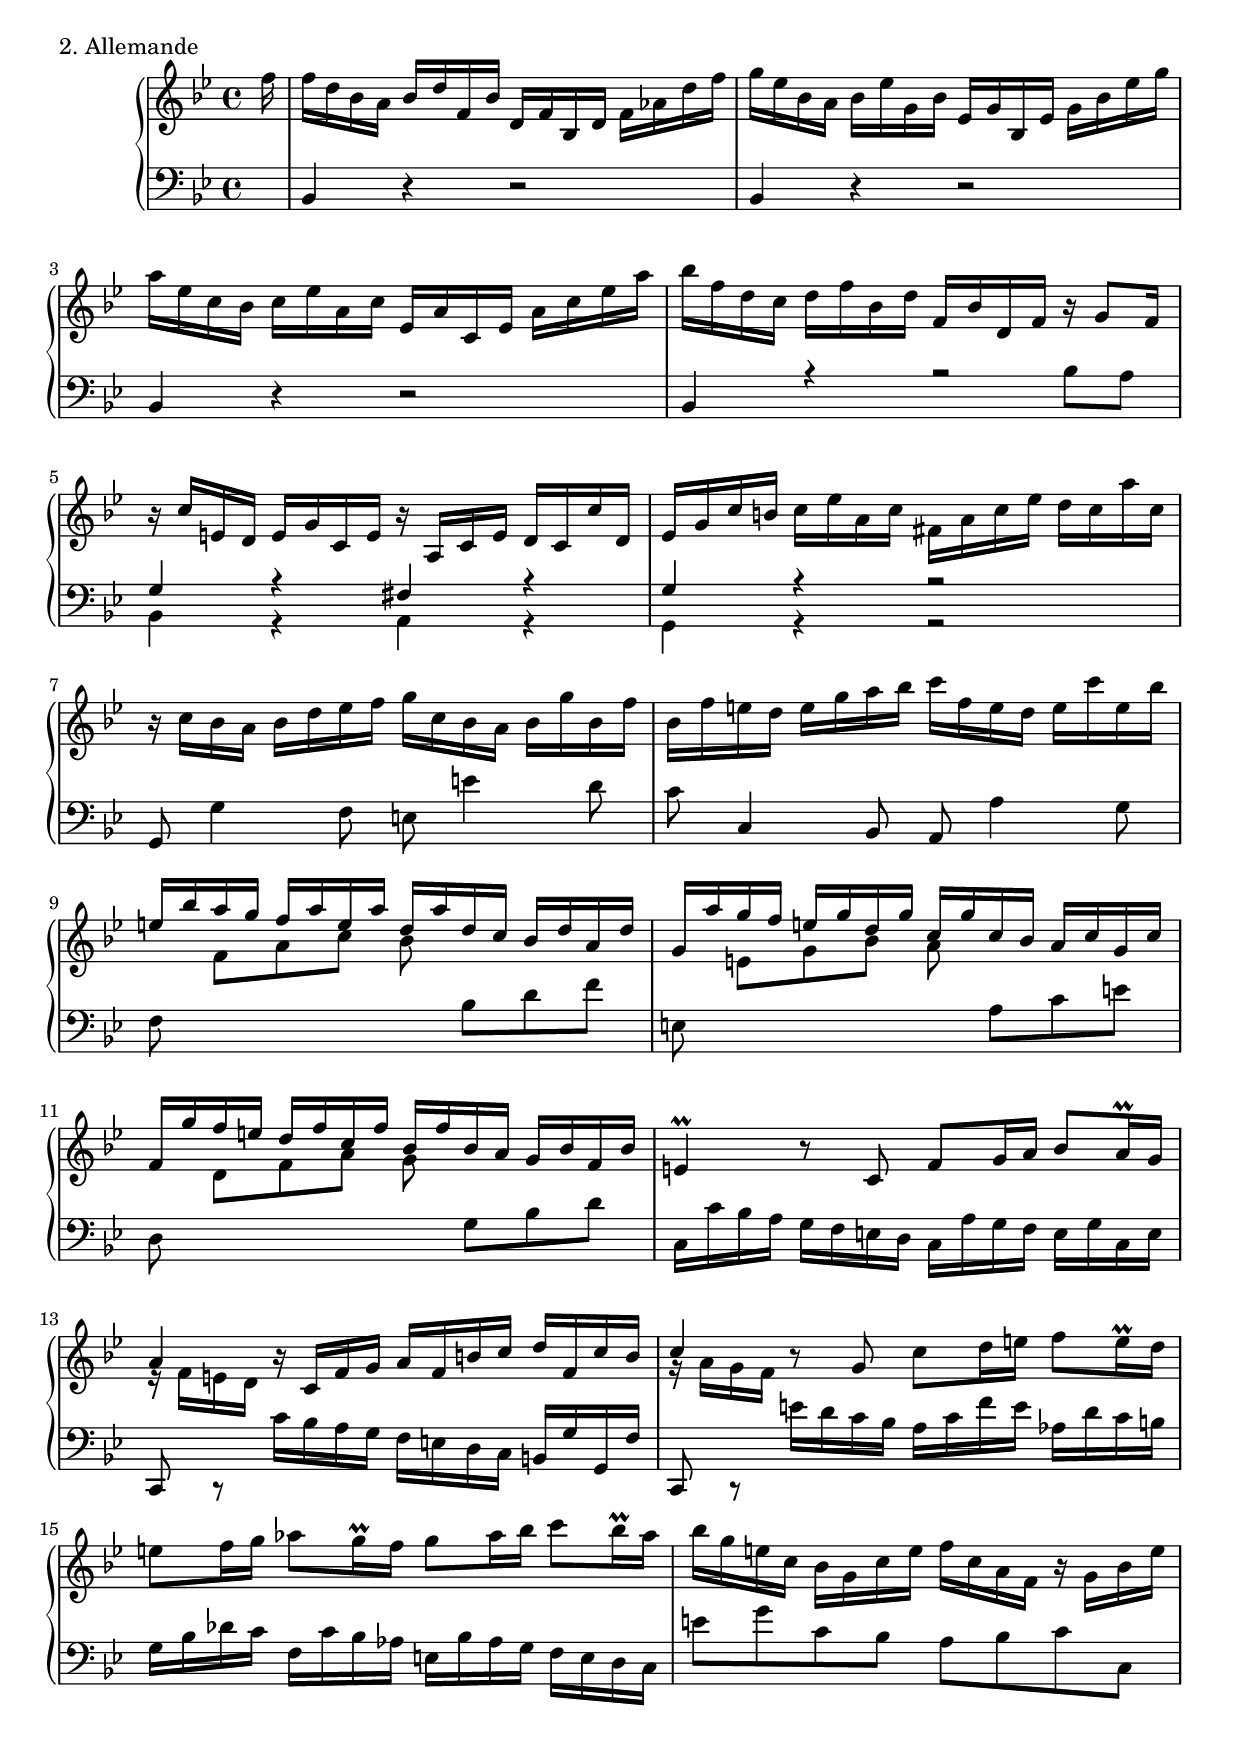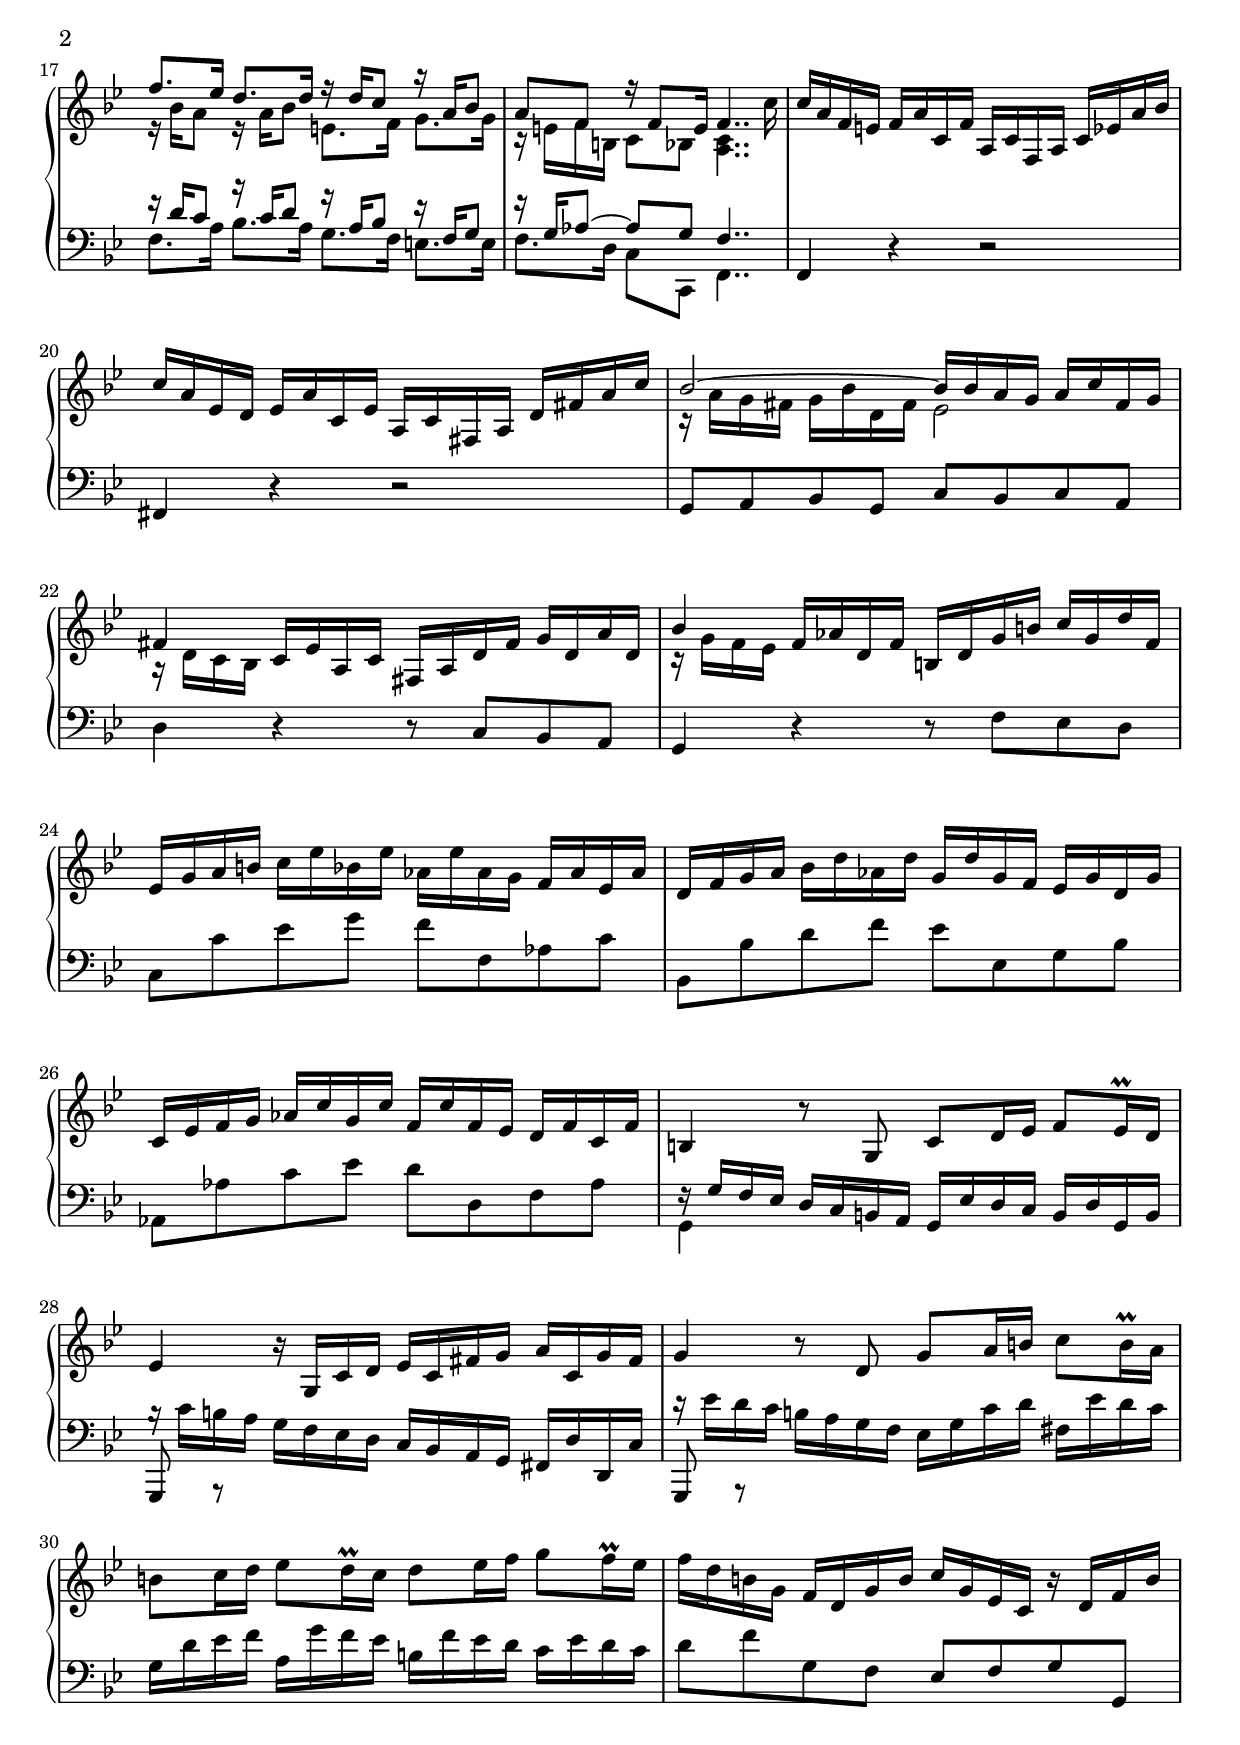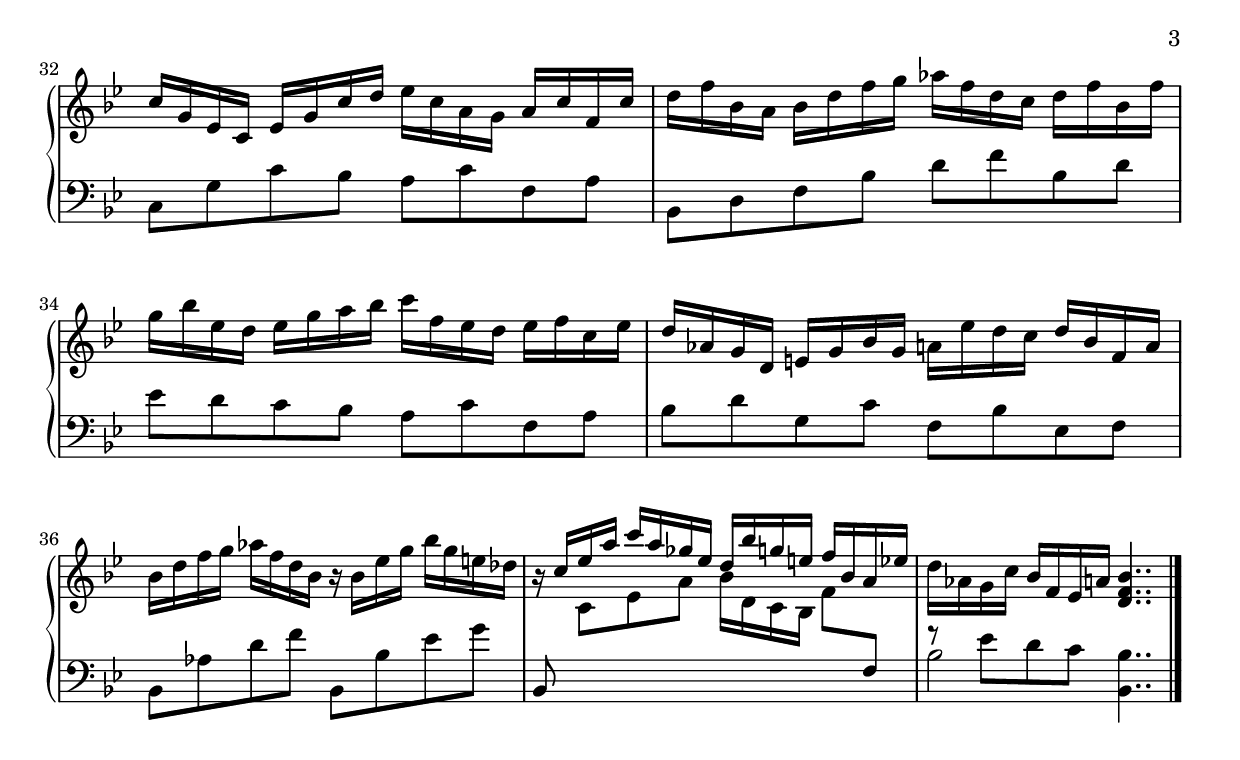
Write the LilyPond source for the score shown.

\version "2.7.40"
% The second movement of the first Partita of J. S. Bach, set for Mutopia
% by Carl Bolstad on 8/30/2004.
% Updated from version 2.2.5 to 2.4.1 on 1/29/2005.

% Some function definitions:
cu = {\change Staff = "up" }
cd = {\change Staff = "down" }

%*************************************
TopVoice =  \relative f'' {
\partial 16*1 f16 |
f d bes a bes d f, bes d, f bes, d f aes d f |
g='' es bes a bes es g, bes es, g bes, es g bes es g |
a='' es c bes c es a, c es, a c, es a c es a |
bes='' f d c d f bes, d f, bes d, f r g8 f16 |

% Top meas 5 %%%%%%%%%%%%%%%%%%%%%%%%%

r c' e, d e g c, e r a, c e d c c' d, |
es g c b c es a, c fis, a c es d c a' c, |
r c bes a bes d es f g c, bes a bes g' bes, f' |
bes, f' e d e g a bes c f, e d e c' e, bes' |
\stemUp
e,='' bes' a g f a e a d, a' d, c bes d a d |

% Top meas 10 %%%%%%%%%%%%%%%%%%%%%%%%%

g, a' g f e g d g c, g' c, bes a c g c |
f,=' g' f e d f c f bes, f' bes, a g bes f bes |
\stemNeutral
e,4 \prall r8 c f g16 a bes8 a16 \prall g |
a4 r16 c, f g a f b c d f, c' b |
\stemUp c4 \stemNeutral r8 g c d16 e f8 e16 \prall d |

% Top meas 15 %%%%%%%%%%%%%%%%%%%%%%%%%

e8 f16 g aes8 g16 \prall f g8 aes16 bes c8 bes16 \prall aes |
bes='' g e c bes g c e f c a f r g bes e |
<<
  {
   f8. es16 d8. d16 r d c8 r16 a bes8 |
   a f r16 f8 e16 f4..
  }
  \\
  {
   r16 bes a8 r16 a bes8 e,8. f16 g8. g16 |
   r e f b, c8 bes <a c>4..
  }
>>
\bar ":|:"

c'16 |
c='' a f e f a c, f a, c f, a c es a bes |

% Top meas 20 %%%%%%%%%%%%%%%%%%%%%%%%%

c a es d es a c, es a, c fis, a d fis a c |
<<
  {
   bes2~ bes16 bes a g a c fis, g |
  }
  \\
  {
   r16 a g fis g bes d, fis es2 |
  }
>>

<< { fis4 } \\ { r16 d c bes } >> c='16 es a, c fis, a d fis g d a' d, |
<< { bes'4 } \\ { r16 g f es } >> f='16 aes d, f b, d g b c g d' f, |
es=' g a b c es bes es aes, es' aes, g f aes es aes |

% Top meas 25 %%%%%%%%%%%%%%%%%%%%%%%%%

d, f g a bes d aes d g, d' g, f es g d g |
c,=' es f g aes c g c f, c' f, es d f c f |
b,4 r8 g c d16 es f8 es16 \prall d |
es='4 r16 g, c d es c fis g a c, g' fis |
g4 r8 d g a16 b c8 b16 \prall a |

% Top meas 30 %%%%%%%%%%%%%%%%%%%%%%%%%

b8 c16 d es8 d16 \prall c d8 es16 f g8 f16 \prall es |
f='' d b g f d g b c g es c r d f b |
c g es c es g c d es c a g a c f, c' |
d f bes, a bes d f g aes f d c d f bes, f' |
g='' bes es, d es g a bes c f, es d es f c es |

% Top meas 35 %%%%%%%%%%%%%%%%%%%%%%%%%

d aes g d e g bes g a es' d c d bes f a |
bes d f g aes f d bes r bes es g bes g e des |
\stemUp r c='' es a c a ges es d bes' g e f bes, a es' \stemNeutral |
d='' aes g c bes f es a <bes f d>4.. s16 \bar "|."
}

%************************************
MiddleVoice =  \relative d' {
 \stemDown 
} 

%************************************
BottomVoice =  \relative c {
\partial 16*1 s16 |
bes4 r r2 |
bes4 r r2 |
bes4 r r2 |
<< { bes4 r r2 | } \\ { s2. bes'= 8 a } >> |

%%%%%% Bottom measure 5 %%%%%%%%%%%%%%%%%%%%

<< { g4 r fis r | g r r2 }
  \\
   { bes,4 r a r | g r r2 }
>>
g8 g'4 f8 e e'4 d8 |
c c,4 bes8 a a'4 g8 |
f 
% Let's try switching staffs instead of clefs:
\cu \stemDown
%\clef "G" 
f'[ a c] bes 
%\clef "bass" 
\cd \stemNeutral bes,[ d f] |

%%%%%% Bottom measure 10 %%%%%%%%%%%%%%%%%%%%

e,= 
% \once \override Staff.Clef #'extra-offset = #'(-0.5 . 0)
%\clef "G"
% let's try this instead:
\cu \stemDown
 e'[ g bes] a
% \once \override Staff.Clef #'extra-offset = #'(-0.5 . 0)
% \clef "bass"
\cd \stemNeutral
 a,[ c e] |
d, 
%\clef "G" 
\cu \stemDown d'[ f a] g
% \once \override Staff.Clef #'extra-offset = #'(-0.5 . 0)
% \clef "bass"
\cd \stemNeutral
 g,[ bes d] |
c,16 c' bes a g f e d c a' g f e g c, e |
<< { c,8 c \rest } \\ { \change Staff = up e''16 \rest f e d } >> \change Staff = down c bes a g f e d c b g' g, f' |
<< { c,8 c \rest } \\ { \change Staff = up g'''16 \rest a g f } >> e d c bes \change Staff = down a c f e aes, d c b |

%%%%%% Bottom measure 15 %%%%%%%%%%%%%%%%%%%%

g bes des c f, c' bes aes e bes' aes g f e d c |
e'8 g c, bes a bes c c, |
<<
  {
   r16 d' c8 r16 c d8 r16 a bes8 r16 f g8 |
   r16 g aes8~ aes g f4..
  }
 \\
  { 
   f8. a16 bes8. a16 g8. f16 e8. e16 |
   f8. d16 c8 c, f4..
  }
>>
s16 |
f4 r r2 |

%%%%%% Bottom measure 20 %%%%%%%%%%%%%%%%%%%%

fis4 r r2 |
g8 a bes g c bes c a |
d4 r r8 c bes a |
g4 r r8 f' es d |
c c' es g f f, aes c 

%%%%%% Bottom measure 25 %%%%%%%%%%%%%%%%%%%%

bes, bes' d f es es, g bes |
aes, aes' c es d d, f aes |
<< { \stemDown g,4 } \\ { \stemUp f'16 \rest g f es } >> \stemNeutral d c b a g es' d c b d g, b |
<< { g,8 a \rest } \\ { b''16 \rest c b a } >> g f es d c bes a g fis d' d, c' |
<< { g,8 a \rest } \\ { d''16 \rest es d c } >> b a g f es g c d fis, es' d c |

%%%%%% Bottom measure 30 %%%%%%%%%%%%%%%%%%%%

g d' es f a, g' f es b f' es d c es d c |
d='8 f g, f es f g g, |
c g' c bes a c f, a |
bes, d f bes d f bes, d |
es=' d c bes a c f, a |

%%%%%% Bottom measure 35 %%%%%%%%%%%%%%%%%%%%

bes= d g, c f, bes es, f |
bes, aes' d f bes,, bes' es g |
bes,, \cu \stemDown c'[ es a] bes16 d, c bes f'8 
%\once \override Staff.Clef #'extra-offset = #'(-0.5 . 0)
%\clef "bass" 
\cd \stemNeutral
f, \autoBeamOn |
<<
   { \stemDown bes2 }
  \\
   { \stemNeutral f'8 \rest es d c }
>>
<bes, bes'>4..
s16
}

%************************************
%************************************
% The score, to put it all together:
%************************************
%************************************

\score {
  \context PianoStaff <<
    \context Staff = "up" {
     \set Staff.midiInstrument = #"harpsichord"
      {
      \key bes \major
      \time 4/4
%        <<
          { \TopVoice }
%        \\
%          { \MiddleVoice }
%        >>
     }
    }
    \context Staff = "down" {
     \set Staff.midiInstrument = #"harpsichord"
      {
      \key bes \major
      \time 4/4
      \clef bass
        \BottomVoice
     }
    }
  >>
  \layout { }
  \header { piece = "2. Allemande" }
  \midi { \tempo 4 = 60 }
}
